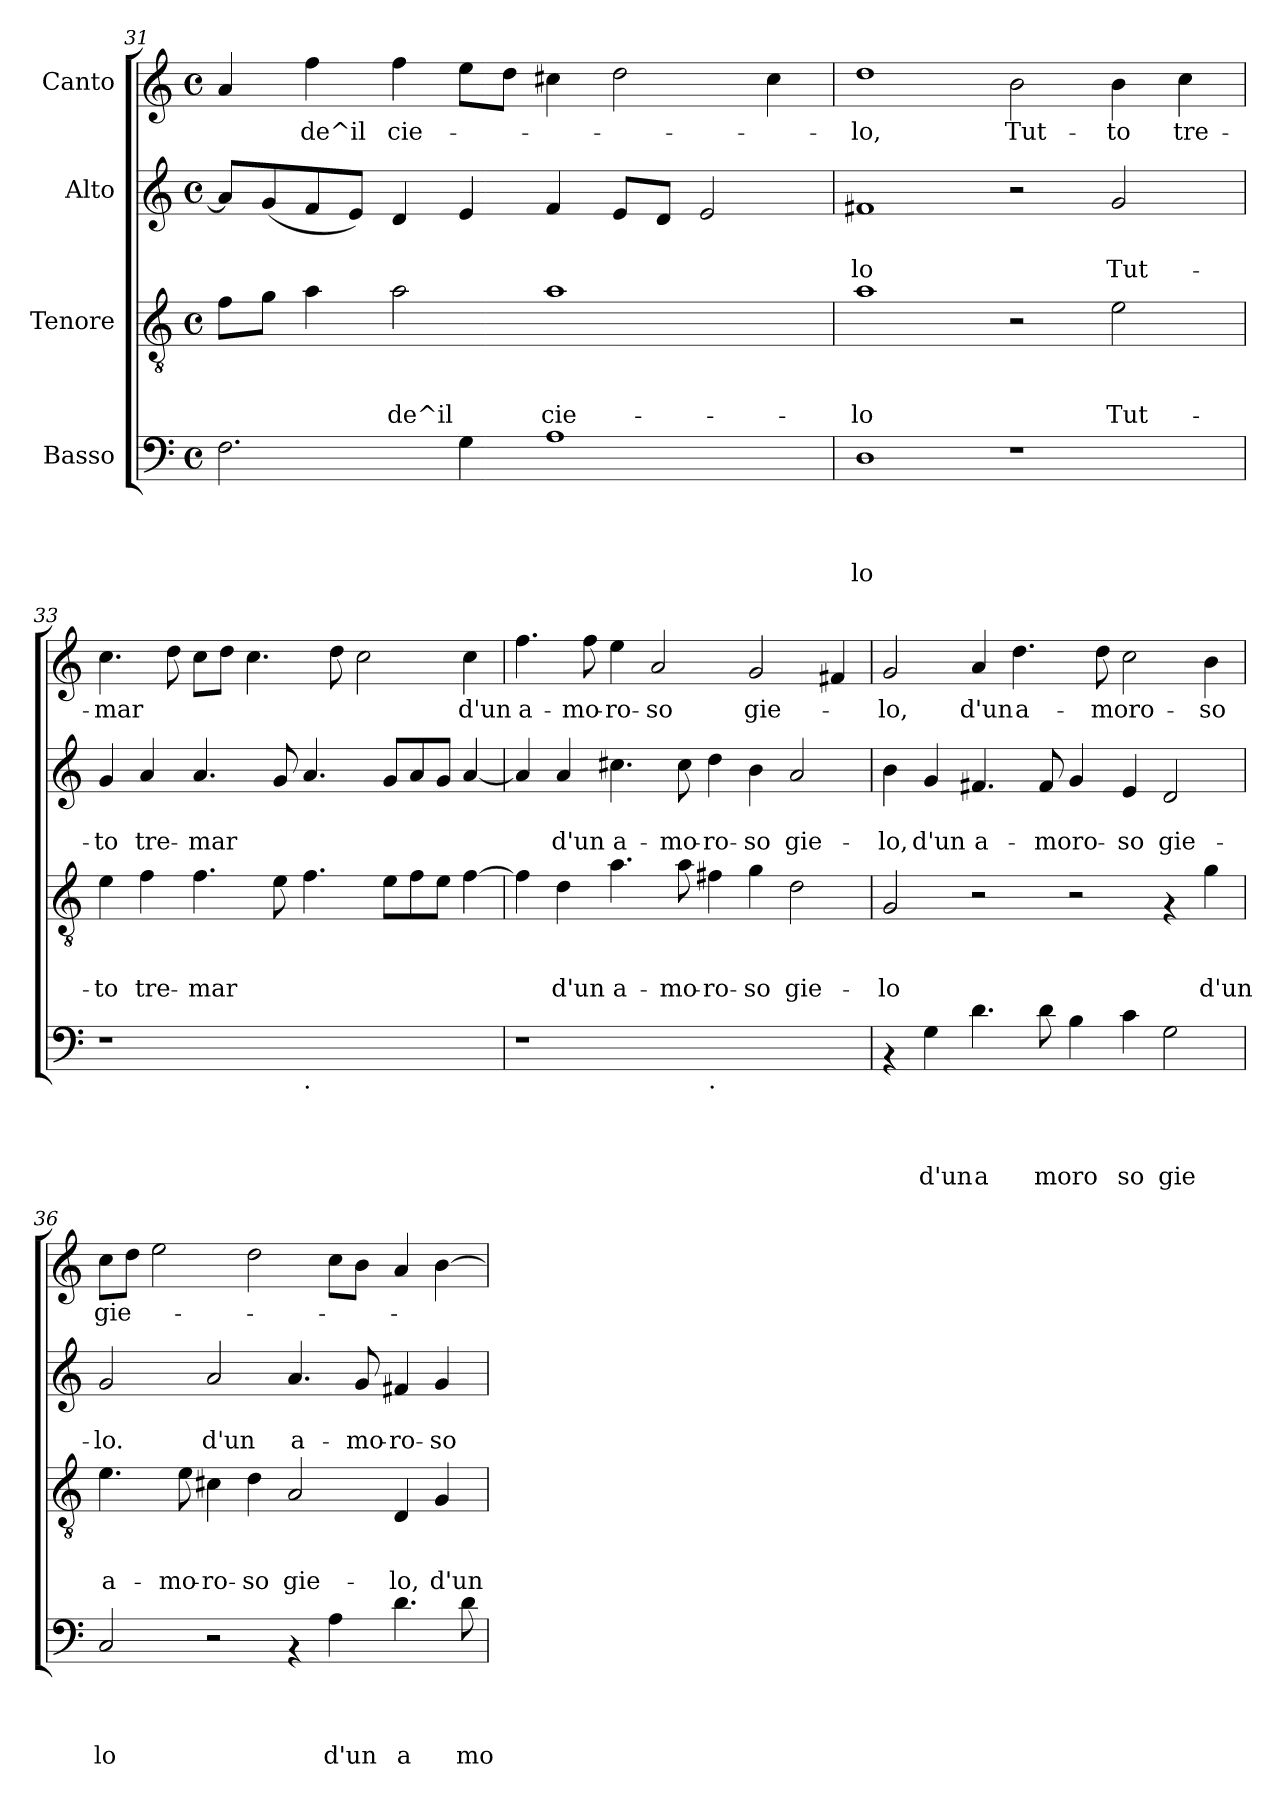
**kern	**text	**text	**text	**text	**kern	**text	**text	**text	**kern	**text	**text	**kern	**text
*part4	*part4	*part4	*part4	*part4	*part3	*part3	*part3	*part3	*part2	*part2	*part2	*part1	*part1
*staff4	*staff4	*staff4	*staff4	*staff4	*staff3	*staff3	*staff3	*staff3	*staff2	*staff2	*staff2	*staff1	*staff1
*I"Basso	*	*	*	*	*I"Tenore	*	*	*	*I"Alto	*	*	*I"Canto	*
*clefF4	*	*	*	*	*clefGv2	*	*	*	*clefG2	*	*	*clefG2	*
*k[]	*	*	*	*	*k[]	*	*	*	*k[]	*	*	*k[]	*
*C:	*	*	*	*	*C:	*	*	*	*C:	*	*	*C:	*
*M4/4	*	*	*	*	*M4/4	*	*	*	*M4/4	*	*	*M4/4	*
*met(c)	*	*	*	*	*met(c)	*	*	*	*met(c)	*	*	*met(c)	*
=31	=31	=31	=31	=31	=31	=31	=31	=31	=31	=31	=31	=31	=31
2.F\	.	.	.	.	8f\L	.	.	.	8a/L]	.	.	4a/	.
.	.	.	.	.	8g\J	.	.	.	(>8g/	.	.	.	.
!	!	!	!	!	!	!	!	!	!	!	!	!	!LO:LY:b
.	.	.	.	.	4a\	.	.	.	8f/	.	.	4ff\	-de^il
.	.	.	.	.	.	.	.	.	8e/J)	.	.	.	.
!	!	!	!	!	!	!	!	!LO:LY:b	!	!	!	!	!LO:LY:b
.	.	.	.	.	2a\	.	.	-de^il	4d/	.	.	4ff\	cie-
4G\	.	.	.	.	.	.	.	.	4e/	.	.	8ee\L	.
.	.	.	.	.	.	.	.	.	.	.	.	8dd\J	.
!	!	!	!	!	!	!	!	!LO:LY:b	!	!	!	!	!
1A	.	.	.	.	1a	.	.	cie-	4f/	.	.	4cc#X\	.
.	.	.	.	.	.	.	.	.	8e/L	.	.	2dd\	.
.	.	.	.	.	.	.	.	.	8d/J	.	.	.	.
.	.	.	.	.	.	.	.	.	2e/	.	.	.	.
.	.	.	.	.	.	.	.	.	.	.	.	4cc#\	.
!!LO:PB:g=z
=32	=32	=32	=32	=32	=32	=32	=32	=32	=32	=32	=32	=32	=32
!	!	!	!	!LO:LY:b	!	!	!	!LO:LY:b	!	!	!LO:LY:b	!	!LO:LY:b
1D	.	.	.	-lo	1a	.	.	-lo	1f#X	.	-lo	1dd	-lo,
!	!	!	!	!	!	!	!	!	!	!	!	!	!LO:LY:b
1r	.	.	.	.	2r	.	.	.	2r	.	.	2b\	Tut-
!	!	!	!	!	!	!	!	!LO:LY:b	!	!	!LO:LY:b	!	!LO:LY:b
.	.	.	.	.	2e\	.	.	Tut-	2g/	.	Tut-	4b\	-to
!	!	!	!	!	!	!	!	!	!	!	!	!	!LO:LY:b
.	.	.	.	.	.	.	.	.	.	.	.	4cc\	tre-
=33	=33	=33	=33	=33	=33	=33	=33	=33	=33	=33	=33	=33	=33
!	!	!	!	!	!	!	!	!LO:LY:b	!	!	!LO:LY:b	!	!LO:LY:b
1r	.	.	.	.	4e\	.	.	-to	4g/	.	-to	4.cc\	-mar
!	!	!	!	!	!	!	!	!LO:LY:b	!	!	!LO:LY:b	!	!
.	.	.	.	.	4f\	.	.	tre-	4a/	.	tre-	.	.
.	.	.	.	.	.	.	.	.	.	.	.	8dd\	.
!	!	!	!	!	!	!	!	!LO:LY:b	!	!	!LO:LY:b	!	!
.	.	.	.	.	4.f\	.	.	-mar	4.a/	.	-mar	8cc\L	.
.	.	.	.	.	.	.	.	.	.	.	.	8dd\J	.
.	.	.	.	.	.	.	.	.	.	.	.	4.cc\	.
.	.	.	.	.	8e\	.	.	.	8g/	.	.	.	.
!LO:TX:b:t=.	!	!	!	!	!	!	!	!	!	!	!	!	!
1ryy	.	.	.	.	4.f\	.	.	.	4.a/	.	.	.	.
.	.	.	.	.	.	.	.	.	.	.	.	8dd\	.
.	.	.	.	.	.	.	.	.	.	.	.	2cc\	.
.	.	.	.	.	8e\L	.	.	.	8g/L	.	.	.	.
.	.	.	.	.	8f\	.	.	.	8a/	.	.	.	.
.	.	.	.	.	8e\J	.	.	.	8g/J	.	.	.	.
!	!	!	!	!	!	!	!	!	!	!	!	!	!LO:LY:b
.	.	.	.	.	[>4f\	.	.	.	[<4a/	.	.	4cc\	d'un
=34	=34	=34	=34	=34	=34	=34	=34	=34	=34	=34	=34	=34	=34
!	!	!	!	!	!	!	!	!	!	!	!	!	!LO:LY:b
1r	.	.	.	.	4f\]	.	.	.	4a/]	.	.	4.ff\	a-
!	!	!	!	!	!	!	!	!LO:LY:b	!	!	!LO:LY:b	!	!
.	.	.	.	.	4d\	.	.	d'un	4a/	.	d'un	.	.
!	!	!	!	!	!	!	!	!	!	!	!	!	!LO:LY:b
.	.	.	.	.	.	.	.	.	.	.	.	8ff\	-mo-
!	!	!	!	!	!	!	!	!LO:LY:b	!	!	!LO:LY:b	!	!LO:LY:b
.	.	.	.	.	4.a\	.	.	a-	4.cc#X\	.	a-	4ee\	-ro-
!	!	!	!	!	!	!	!	!	!	!	!	!	!LO:LY:b
.	.	.	.	.	.	.	.	.	.	.	.	2a/	-so
!	!	!	!	!	!	!	!	!LO:LY:b	!	!	!LO:LY:b	!	!
.	.	.	.	.	8a\	.	.	-mo-	8cc#\	.	-mo-	.	.
!LO:TX:b:t=.	!	!	!	!	!	!	!	!	!	!	!	!	!
!	!	!	!	!	!	!	!	!LO:LY:b	!	!	!LO:LY:b	!	!
1ryy	.	.	.	.	4f#X\	.	.	-ro-	4dd\	.	-ro-	.	.
!	!	!	!	!	!	!	!	!LO:LY:b	!	!	!LO:LY:b	!	!LO:LY:b
.	.	.	.	.	4g\	.	.	-so	4b\	.	-so	2g/	gie-
!	!	!	!	!	!	!	!	!LO:LY:b	!	!	!LO:LY:b	!	!
.	.	.	.	.	2d\	.	.	gie-	2a/	.	gie-	.	.
.	.	.	.	.	.	.	.	.	.	.	.	4f#X/	.
!!LO:PB:g=z
=35	=35	=35	=35	=35	=35	=35	=35	=35	=35	=35	=35	=35	=35
!	!	!	!	!	!	!	!	!LO:LY:b	!	!	!LO:LY:b	!	!LO:LY:b
4rAA	.	.	.	.	2G/	.	.	-lo	4b\	.	-lo,	2g/	-lo,
!	!	!	!	!LO:LY:b	!	!	!	!	!	!	!LO:LY:b	!	!
4G\	.	.	.	d'un	.	.	.	.	4g/	.	d'un	.	.
!	!	!	!	!LO:LY:b	!	!	!	!	!	!	!LO:LY:b	!	!LO:LY:b
4.d\	.	.	.	a	2r	.	.	.	4.f#X/	.	a-	4a/	d'un
!	!	!	!	!	!	!	!	!	!	!	!	!	!LO:LY:b
.	.	.	.	.	.	.	.	.	.	.	.	4.dd\	a-
!	!	!	!	!LO:LY:b	!	!	!	!	!	!	!LO:LY:b	!	!
8d\	.	.	.	moro	.	.	.	.	8f#/	.	-moro-	.	.
4B\	.	.	.	.	2r	.	.	.	4g/	.	.	.	.
!	!	!	!	!	!	!	!	!	!	!	!	!	!LO:LY:b
.	.	.	.	.	.	.	.	.	.	.	.	8dd\	-moro-
!	!	!	!	!LO:LY:b	!	!	!	!	!	!	!LO:LY:b	!	!
4c\	.	.	.	so	.	.	.	.	4e/	.	-so	2cc\	.
!	!	!	!	!LO:LY:b	!	!	!	!	!	!	!LO:LY:b	!	!
2G\	.	.	.	gie	4rF	.	.	.	2d/	.	gie-	.	.
!	!	!	!	!	!	!	!	!LO:LY:b	!	!	!	!	!LO:LY:b
.	.	.	.	.	4g\	.	.	d'un	.	.	.	4b\	-so
=36	=36	=36	=36	=36	=36	=36	=36	=36	=36	=36	=36	=36	=36
!	!	!	!	!LO:LY:b	!	!	!	!LO:LY:b	!	!	!LO:LY:b	!	!LO:LY:b
2C/	.	.	.	lo	4.e\	.	.	a-	2g/	.	-lo.	8cc\L	gie-
.	.	.	.	.	.	.	.	.	.	.	.	8dd\J	.
.	.	.	.	.	.	.	.	.	.	.	.	2ee\	.
!	!	!	!	!	!	!	!	!LO:LY:b	!	!	!	!	!
.	.	.	.	.	8e\	.	.	-mo-	.	.	.	.	.
!	!	!	!	!	!	!	!	!LO:LY:b	!	!	!LO:LY:b	!	!
2r	.	.	.	.	4c#X\	.	.	-ro-	2a/	.	d'un	.	.
!	!	!	!	!	!	!	!	!LO:LY:b	!	!	!	!	!
.	.	.	.	.	4d\	.	.	-so	.	.	.	2dd\	.
!	!	!	!	!	!	!	!	!LO:LY:b	!	!	!LO:LY:b	!	!
4rAA	.	.	.	.	2A/	.	.	gie-	4.a/	.	a-	.	.
!	!	!	!	!LO:LY:b	!	!	!	!	!	!	!	!	!
4A\	.	.	.	d'un	.	.	.	.	.	.	.	8cc\L	.
!	!	!	!	!	!	!	!	!	!	!	!LO:LY:b	!	!
.	.	.	.	.	.	.	.	.	8g/	.	-mo-	8b\J	.
!	!	!	!	!LO:LY:b	!	!	!	!LO:LY:b	!	!	!LO:LY:b	!	!
4.d\	.	.	.	a	4D/	.	.	-lo,	4f#X/	.	-ro-	4a/	.
!	!	!	!	!	!	!	!	!LO:LY:b	!	!	!LO:LY:b	!	!
.	.	.	.	.	4G/	.	.	d'un	4g/	.	-so	[>4b\	.
!	!	!	!	!LO:LY:b	!	!	!	!	!	!	!	!	!
8d\	.	.	.	mo	.	.	.	.	.	.	.	.	.
=	=	=	=	=	=	=	=	=	=	=	=	=	=
*-	*-	*-	*-	*-	*-	*-	*-	*-	*-	*-	*-	*-	*-
